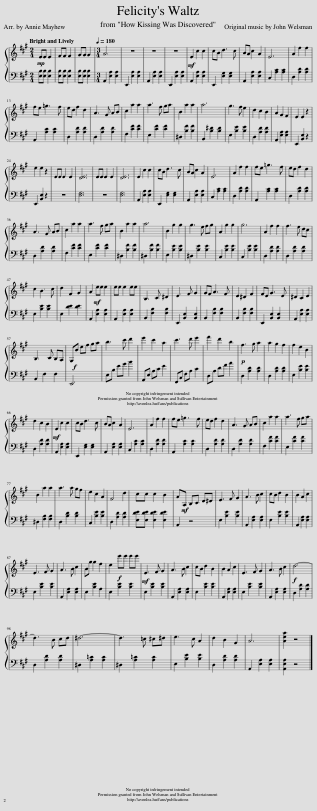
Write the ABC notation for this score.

X:1
%%score { 1 | 2 }
L:1/8
Q:1/4=120
M:2/4
I:linebreak $
K:A
V:1 treble
V:2 bass
V:1
 EE E2 | FF F2 | GG !fermata!G2 |[M:3/4][Q:1/4=180] A6 | z6 | %5
 z6 | z6 |!mf! E2 c2 c2 | cB d3 c | BA c2 A2 | %10
 E6 | A2 f2 f2 |$ fe =g3 f | ed f2 d2 | A3 G AB | %15
 c2 a2 a2 | a3 f ga | B2 a2 a2 | a6 | g3 f e2 | %20
 d2 c2 B2 | A2 G2 F2 | E2 !fermata!E2 z2 |$ e2 !fermata!e2 z2 | EE E2 E2 | %25
 [DE]6 | EE E2 E2 | [DE]6 | E2 c2 c2 | cB d3 c | %30
 BA c2 A2 | E6 | A2 f2 f2 | fe =g3 f | ed f2 d2 |$ %35
 A3 G AB | c2 a2 a2 | a3 f ga | B2 a2 a2 | a6 | %40
 B2 g2 g2 | g3 e fg | A2 g2 g2 | g6 | A2 f2 f2 | %45
 f3 e dc |$ c2 B3 c | d2 F2 G2 | A2!mf! ee e2 | ee e2 ee | %50
 B,3 C ^D2 | E3 F G2 | GF A3 F | E2 ^D2 F2 | FE G3 E | %55
 ^D2 C2 E2 |$ B,3 C B,A, | G,B ef ga | b3 c' d'2 | e'2 c'2 a2 | %60
 c'3 d' e'2 | f'2 d'2 b2 |!p! f3 g a2 | a2 g2 f2 | f2 e2 B2 |$ %65
 d2 c2 B2 |!mf! E2 c2 c2 | cB d3 c | BA c2 A2 | E6 | %70
 A2 f2 f2 | fe =g3 f | ed f2 d2 | A3 G AB | c2 a2 a2 | %75
 a3 f ga |$ B2 a2 a2 | a3 a gf | e2 c2 A2 | F4 d2 | %80
 cc c2 B2 | AA, B,C D^D | E3 F G2 | A3 B c2 | cB d2 B2 | %85
 B2 A2 c2 |$ E3 F G2 | A3 B c2 | Bg g2 f2 | e2!f! e'e' e'e' | %90
!mf! E3 F G2 | A3 B c2 | cB d2 B2 | B2 A2 c2 | E3 F G2 | %95
 A3 B c2 |!f! d6- |$ d3 B cd | ^d6- | d3 =c ^c^d | %100
 e3 c A2 | d2 B2 G2 | A6 | [Aea]2 z4 |] %104
V:2
!mp! [E,B,][E,B,] [E,B,]2 | [E,B,][E,B,] [E,B,]2 | [E,B,][E,B,] [E,B,]2 |[M:3/4]!ped! A,,2 [E,A,]2 [E,A,]2!ped-up! |!ped! E,,2 [E,A,]2 [E,A,]2!ped-up! | %5
!ped! A,,2 [E,A,]2 [E,A,]2!ped-up! |!ped! E,,2 [E,A,]2 [E,A,]2!ped-up! |!ped! A,,2 [E,A,]2 [E,A,]2!ped-up! |!ped! E,,2 [E,G,]2 [E,G,]2!ped-up! |!ped! A,,2 [E,A,]2 [E,A,]2!ped-up! | %10
!ped! C,2 [A,C]2 [A,C]2!ped-up! |!ped! D,2 [A,D]2 [A,D]2!ped-up! |$!ped! A,,2 [A,C]2 [A,C]2!ped-up! |!ped! D,2 [A,D]2 [A,D]2!ped-up! |!ped! D,2 [A,D]2 [A,D]2!ped-up! | %15
!ped! F,2 [CF]2 [CF]2!ped-up! |!ped! E,2 [CF]2 [CF]2!ped-up! |!ped! ^D,2 [B,F]2 [B,F]2!ped-up! |!ped! B,,2 [B,^D]2 [B,D]2!ped-up! |!ped! E,2 [B,E]2 [B,E]2!ped-up! | %20
!ped! D,2 [A,D]2 [A,D]2!ped-up! |!ped! A,,2 [E,A,]2 [E,A,]2!ped-up! |!ped! E,,2 [B,,E,]2!ped-up! z2 |$!ped! E,,2 [B,,E,]2!ped-up! z2 | z6 | %25
 [E,G,]6 | z6 | [E,G,]6 |!ped! A,,2 [E,A,]2 [E,A,]2!ped-up! |!ped! E,,2 [E,G,]2 [E,G,]2!ped-up! | %30
!ped! A,,2 [E,A,]2 [E,A,]2!ped-up! |!ped! C,2 [A,C]2 [A,C]2!ped-up! |!ped! D,2 [A,D]2 [A,D]2!ped-up! |!ped! A,,2 [A,C]2 [A,C]2!ped-up! |!ped! D,2 [A,D]2 [A,D]2!ped-up! |$ %35
!ped! D,2 [A,D]2 [A,D]2!ped-up! |!ped! F,2 [CF]2 [CF]2!ped-up! |!ped! E,2 [CF]2 [CF]2!ped-up! |!ped! ^D,2 [B,F]2 [B,F]2!ped-up! |!ped! ^D,2 [B,F]2 [B,F]2!ped-up! | %40
!ped! E,2 [B,E]2 [B,E]2!ped-up! |!ped! ^D,2 [B,E]2 [B,E]2!ped-up! |!ped! C,2 [B,E]2 [B,E]2!ped-up! |!ped! C,2 [B,E]2 [B,E]2!ped-up! |!ped! D,2 [A,D]2 [A,D]2!ped-up! | %45
!ped! D,2 [A,D]2 [A,D]2!ped-up! |$!ped! E,2 [B,E]2 [B,E]2!ped-up! |!ped! E,2 [DE]2 [DE]2!ped-up! |!ped! A,,2 [E,A,]2 [E,A,]2!ped-up! |!ped! A,,2 [E,A,]2 [E,A,]2!ped-up! | %50
!ped! B,,2 [F,B,]2 [F,B,]2!ped-up! |!ped! E,,2 [B,,E,]2 [B,,E,]2!ped-up! |!ped! B,,2 [F,B,]2 [F,B,]2!ped-up! |!ped! B,,2 [F,B,]2 [F,B,]2!ped-up! |!ped! E,,2 [B,,E,]2 [B,,E,]2!ped-up! | %55
!ped! A,,2 [E,A,]2 [E,A,]2!ped-up! |$!ped! B,,2 F,2 F,2!ped-up! |!f!!ped! E,,6!ped-up! |!ped! E,B, EG B2!ped-up! |!ped! A,,E, A,C E2!ped-up! | %60
!ped! F,,C, F,A, C2!ped-up! |!ped! D,A, DF A2!ped-up! |!ped! D,2 [A,D]2 [A,D]2!ped-up! |!ped! D,2 [A,D]2 [A,D]2!ped-up! |!ped! E,2 [B,E]2 [B,E]2!ped-up! |$ %65
!ped! D,2 [A,D]2 [A,D]2!ped-up! |!ped! A,,2 [E,A,]2 [E,A,]2!ped-up! |!ped! E,,2 [E,G,]2 [E,G,]2!ped-up! |!ped! A,,2 [E,A,]2 [E,A,]2!ped-up! |!ped! C,2 [A,C]2 [A,C]2!ped-up! | %70
!ped! D,2 [A,D]2 [A,D]2!ped-up! |!ped! A,,2 [A,C]2 [A,C]2!ped-up! |!ped! D,2 [A,D]2 [A,D]2!ped-up! |!ped! D,2 [A,D]2 [A,D]2!ped-up! |!ped! F,2 [CF]2 [CF]2!ped-up! | %75
!ped! E,2 [CF]2 [CF]2!ped-up! |$!ped! ^D,2 [F,B,]2 [F,B,]2!ped-up! |!ped! D,2 [B,D]2 [B,D]2!ped-up! |!ped! C,2 [B,E]2 [B,E]2!ped-up! |!ped! D,2 [A,D]2 [A,D]2!ped-up! | %80
 [E,DE][E,DE] [E,DE]2 [E,DE]2 |!ped! A,,2!mf! z4!ped-up! |!ped! E,2 [B,E]2 [B,E]2!ped-up! |!ped! A,,2 [E,A,]2 [E,A,]2!ped-up! |!ped! E,2 [B,E]2 [B,E]2!ped-up! | %85
!ped! A,,2 [E,A,]2 [E,A,]2!ped-up! |$!ped! E,2 [B,E]2 [B,E]2!ped-up! |!ped! A,,2 [E,A,]2 [E,A,]2!ped-up! |!ped! E,2 [B,E]2 A,2!ped-up! |!ped! E,2 [B,E]2 [B,E]2!ped-up! | %90
!ped! E,2 [B,E]2 [B,E]2!ped-up! |!ped! A,,2 [E,A,]2 [E,A,]2!ped-up! |!ped! E,2 [B,E]2 [B,E]2!ped-up! |!ped! A,,2 [E,A,]2 [E,A,]2!ped-up! |!ped! E,2 [B,E]2 [B,E]2!ped-up! | %95
!ped! A,,2 [E,A,]2 [E,A,]2!ped-up! |!ped! D,2 [A,D]2 [A,D]2!ped-up! |$!ped! D,2 [A,D]2 [A,D]2!ped-up! |!ped! ^D,2 [A,=C]2 [A,C]2!ped-up! |!ped! ^D,2 [A,=C]2 [A,C]2!ped-up! | %100
!ped! E,2 [B,E]2 [B,E]2!ped-up! |!ped! D,2 [A,D]2 [A,D]2!ped-up! |!ped! A,,2 [E,A,]2 [E,A,]2!ped-up! |!ped! [A,,E,A,]2 z4!ped-up! |] %104
